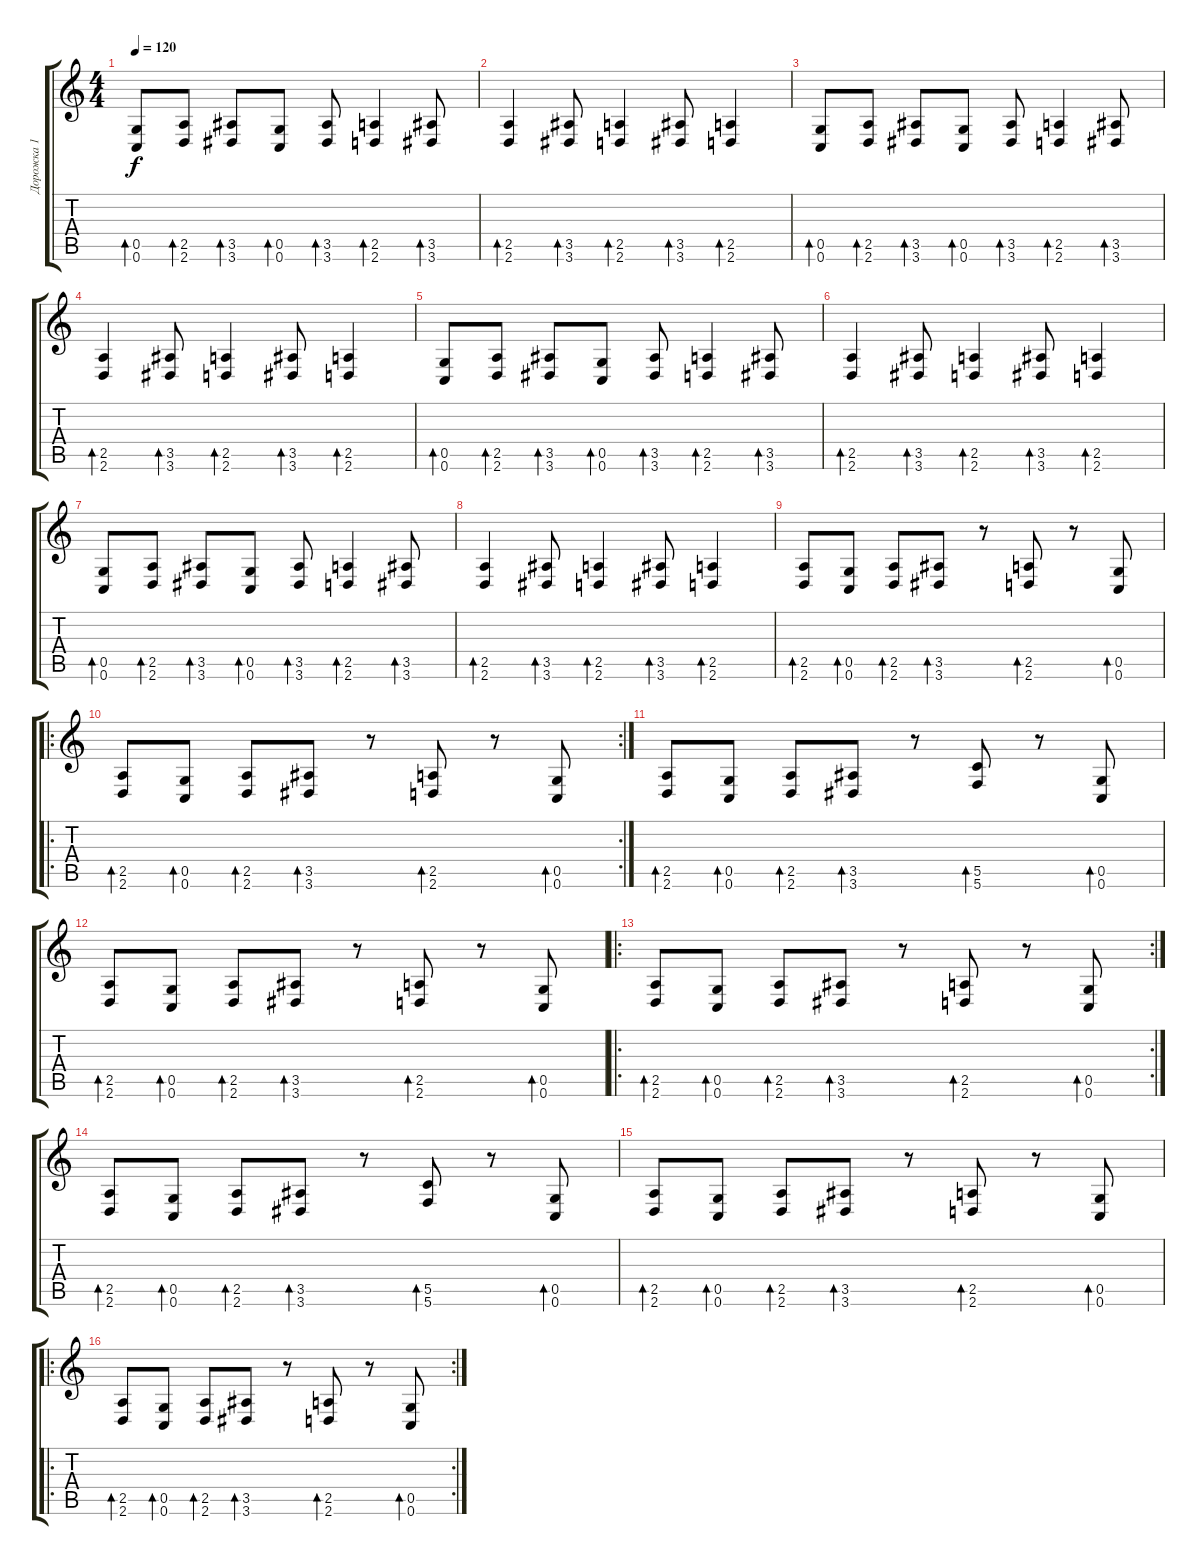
\track ("Дорожка 1" "Дорожка 1") {instrument distortionguitar}
\staff {score tabs}
\tuning (D4 A3 F3 C3 G2 C2) {hide}
\ts (4 4)
\tempo 120
\clef g2
\ks c
(0.5 0.6).8{bd 30 dy f} (2.5 2.6).8{bd 30} (3.5 3.6).8{bd 30} (0.5 0.6).8{bd 30} (3.5 3.6).8{bd 30} (2.5 2.6).4{bd 30} (3.5 3.6).8{bd 30} |
(2.5 2.6).4{bd 30} (3.5 3.6).8{bd 30} (2.5 2.6).4{bd 30} (3.5 3.6).8{bd 30} (2.5 2.6).4{bd 30} |
(0.5 0.6).8{bd 30} (2.5 2.6).8{bd 30} (3.5 3.6).8{bd 30} (0.5 0.6).8{bd 30} (3.5 3.6).8{bd 30} (2.5 2.6).4{bd 30} (3.5 3.6).8{bd 30} |
(2.5 2.6).4{bd 30} (3.5 3.6).8{bd 30} (2.5 2.6).4{bd 30} (3.5 3.6).8{bd 30} (2.5 2.6).4{bd 30} |
(0.5 0.6).8{bd 30} (2.5 2.6).8{bd 30} (3.5 3.6).8{bd 30} (0.5 0.6).8{bd 30} (3.5 3.6).8{bd 30} (2.5 2.6).4{bd 30} (3.5 3.6).8{bd 30} |
(2.5 2.6).4{bd 30} (3.5 3.6).8{bd 30} (2.5 2.6).4{bd 30} (3.5 3.6).8{bd 30} (2.5 2.6).4{bd 30} |
(0.5 0.6).8{bd 30} (2.5 2.6).8{bd 30} (3.5 3.6).8{bd 30} (0.5 0.6).8{bd 30} (3.5 3.6).8{bd 30} (2.5 2.6).4{bd 30} (3.5 3.6).8{bd 30} |
(2.5 2.6).4{bd 30} (3.5 3.6).8{bd 30} (2.5 2.6).4{bd 30} (3.5 3.6).8{bd 30} (2.5 2.6).4{bd 30} |
(2.5 2.6).8{bd 30} (0.5 0.6).8{bd 30} (2.5 2.6).8{bd 30} (3.5 3.6).8{bd 30} r.8 (2.5 2.6).8{bd 30} r.8 (0.5 0.6).8{bd 30} |
\ro
\rc 2
(2.5 2.6).8{bd 30} (0.5 0.6).8{bd 30} (2.5 2.6).8{bd 30} (3.5 3.6).8{bd 30} r.8 (2.5 2.6).8{bd 30} r.8 (0.5 0.6).8{bd 30} |
(2.5 2.6).8{bd 30} (0.5 0.6).8{bd 30} (2.5 2.6).8{bd 30} (3.5 3.6).8{bd 30} r.8 (5.5 5.6).8{bd 30} r.8 (0.5 0.6).8{bd 30} |
(2.5 2.6).8{bd 30} (0.5 0.6).8{bd 30} (2.5 2.6).8{bd 30} (3.5 3.6).8{bd 30} r.8 (2.5 2.6).8{bd 30} r.8 (0.5 0.6).8{bd 30} |
\ro
\rc 2
(2.5 2.6).8{bd 30} (0.5 0.6).8{bd 30} (2.5 2.6).8{bd 30} (3.5 3.6).8{bd 30} r.8 (2.5 2.6).8{bd 30} r.8 (0.5 0.6).8{bd 30} |
(2.5 2.6).8{bd 30} (0.5 0.6).8{bd 30} (2.5 2.6).8{bd 30} (3.5 3.6).8{bd 30} r.8 (5.5 5.6).8{bd 30} r.8 (0.5 0.6).8{bd 30} |
(2.5 2.6).8{bd 30} (0.5 0.6).8{bd 30} (2.5 2.6).8{bd 30} (3.5 3.6).8{bd 30} r.8 (2.5 2.6).8{bd 30} r.8 (0.5 0.6).8{bd 30} |
\ro
\rc 2
(2.5 2.6).8{bd 30} (0.5 0.6).8{bd 30} (2.5 2.6).8{bd 30} (3.5 3.6).8{bd 30} r.8 (2.5 2.6).8{bd 30} r.8 (0.5 0.6).8{bd 30}
